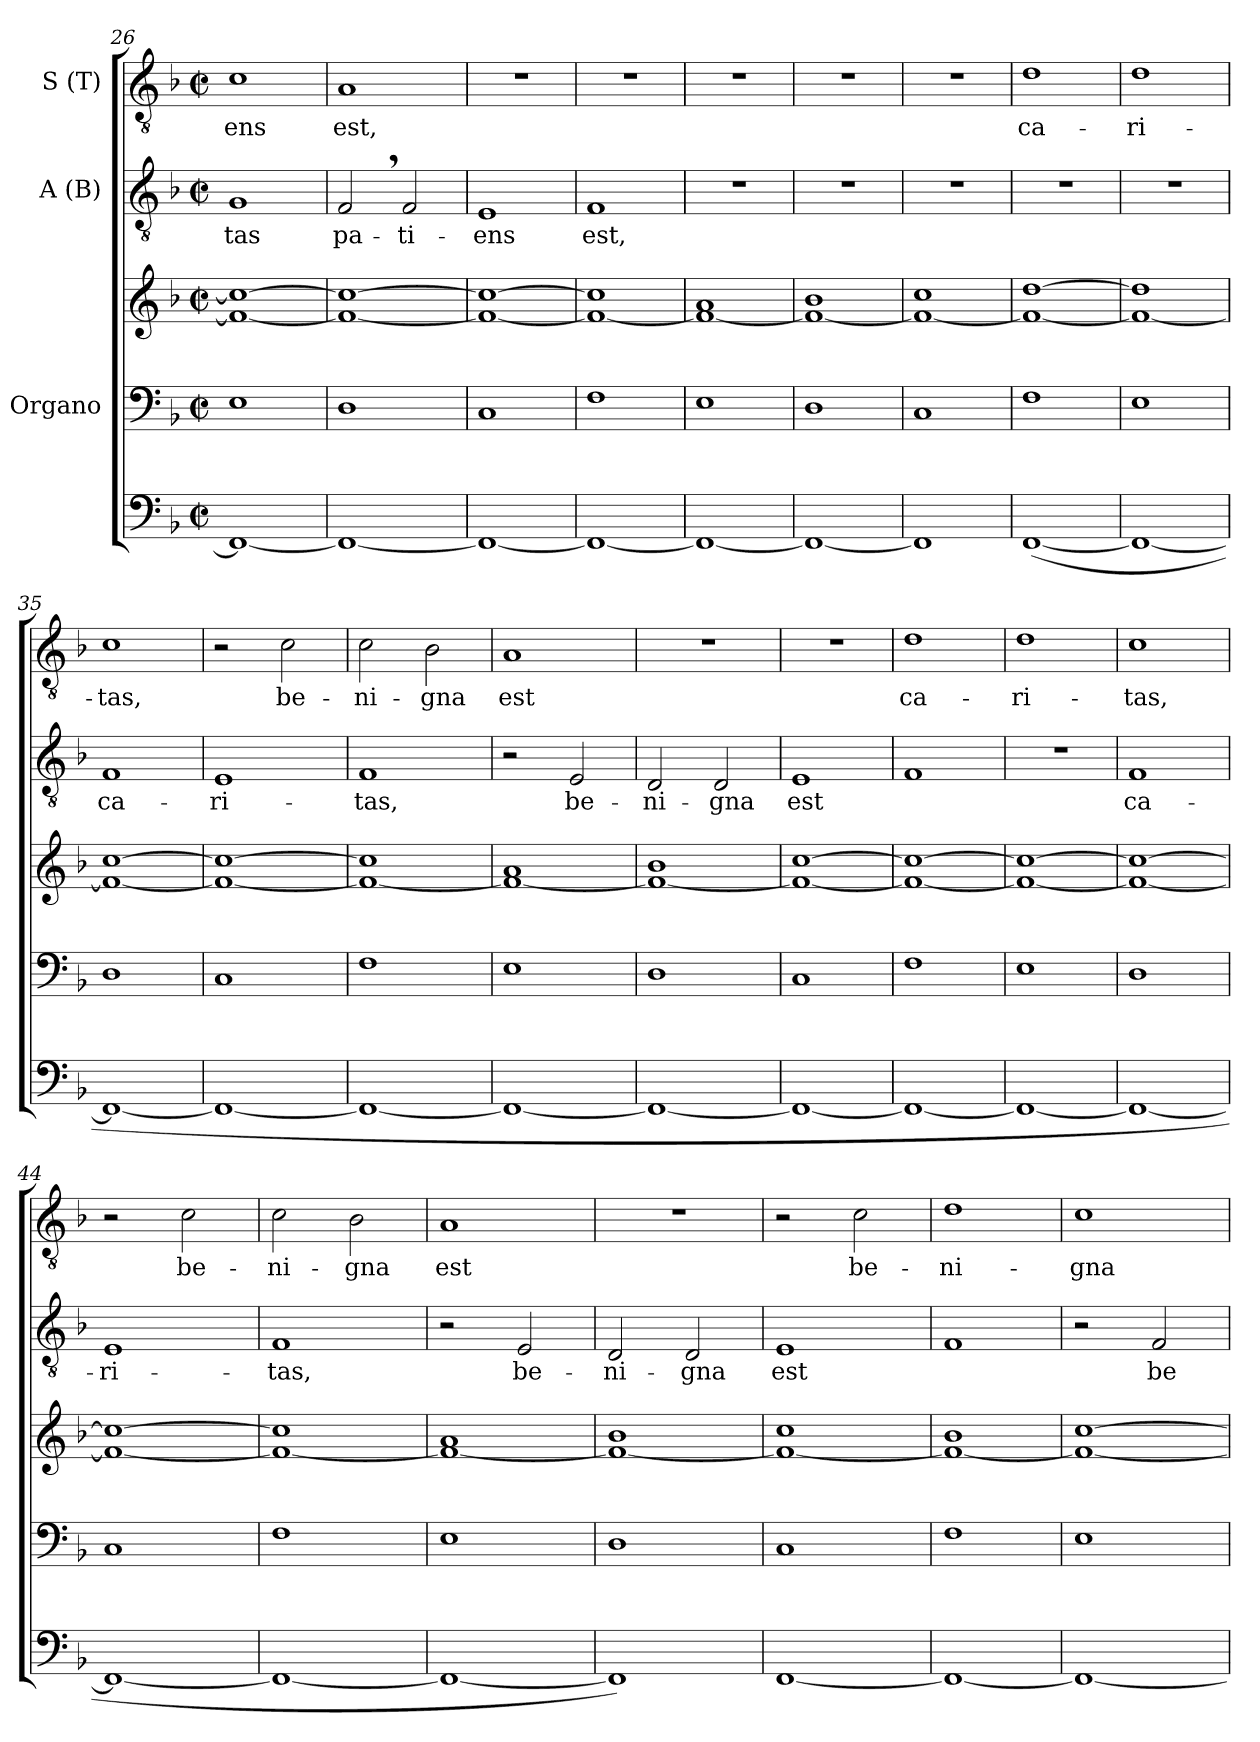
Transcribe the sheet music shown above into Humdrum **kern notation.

**kern	**kern	**kern	**kern	**text	**kern	**text
*part4	*part3	*part3	*part2	*part2	*part1	*part1
*staff5	*staff4	*staff3	*staff2	*staff2	*staff1	*staff1
*	*I"Organo	*	*I"A (B)	*	*I"S (T)	*
*clefF4	*clefF4	*clefG2	*clefGv2	*	*clefGv2	*
*k[b-]	*k[b-]	*k[b-]	*k[b-]	*	*k[b-]	*
*F:	*F:	*F:	*F:	*	*F:	*
*M2/2	*M2/2	*M2/2	*M2/2	*	*M2/2	*
*met(c|)	*met(c|)	*met(c|)	*met(c|)	*	*met(c|)	*
=26	=26	=26	=26	=26	=26	=26
!	!	!	!	!LO:LY:b	!	!LO:LY:b
1FF_	1E	1f_ 1cc_	1G	-tas	1c	-ens
=27	=27	=27	=27	=27	=27	=27
!	!	!	!	!LO:LY:b	!	!LO:LY:b
1FF_	1D	1f_ 1cc_	2F,>/	pa-	1A	est,
!	!	!	!	!LO:LY:b	!	!
.	.	.	2F/	-ti-	.	.
=28	=28	=28	=28	=28	=28	=28
!	!	!	!	!LO:LY:b	!	!
1FF_	1C	1f_ 1cc_	1E	-ens	1r	.
=29	=29	=29	=29	=29	=29	=29
!	!	!	!	!LO:LY:b	!	!
1FF_	1F	1f_ 1cc]	1F	est,	1r	.
=30	=30	=30	=30	=30	=30	=30
1FF_	1E	1f_ 1a	1r	.	1r	.
=31	=31	=31	=31	=31	=31	=31
1FF_	1D	1f_ 1b-	1r	.	1r	.
=32	=32	=32	=32	=32	=32	=32
1FF]	1C	1f_ 1cc	1r	.	1r	.
!!LO:LB:g=z
=33	=33	=33	=33	=33	=33	=33
!	!	!	!	!	!	!LO:LY:b
(<[<1FF	1F	1f_ [>1dd	1r	.	1d	ca-
=34	=34	=34	=34	=34	=34	=34
!	!	!	!	!	!	!LO:LY:b
1FF_	1E	1f_ 1dd]	1r	.	1d	-ri-
=35	=35	=35	=35	=35	=35	=35
!	!	!	!	!LO:LY:b	!	!LO:LY:b
1FF_	1D	1f_ [>1cc	1F	ca-	1c	-tas,
=36	=36	=36	=36	=36	=36	=36
!	!	!	!	!LO:LY:b	!	!
1FF_	1C	1f_ 1cc_	1E	-ri-	2r	.
!	!	!	!	!	!	!LO:LY:b
.	.	.	.	.	2c\	be-
=37	=37	=37	=37	=37	=37	=37
!	!	!	!	!LO:LY:b	!	!LO:LY:b
1FF_	1F	1f_ 1cc]	1F	-tas,	2c\	-ni-
!	!	!	!	!	!	!LO:LY:b
.	.	.	.	.	2B-\	-gna
=38	=38	=38	=38	=38	=38	=38
!	!	!	!	!	!	!LO:LY:b
1FF_	1E	1f_ 1a	2r	.	1A	est
!	!	!	!	!LO:LY:b	!	!
.	.	.	2E/	be-	.	.
=39	=39	=39	=39	=39	=39	=39
!	!	!	!	!LO:LY:b	!	!
1FF_	1D	1f_ 1b-	2D/	-ni-	1r	.
!	!	!	!	!LO:LY:b	!	!
.	.	.	2D/	-gna	.	.
=40	=40	=40	=40	=40	=40	=40
!	!	!	!	!LO:LY:b	!	!
1FF_	1C	1f_ [>1cc	1E	est	1r	.
=41	=41	=41	=41	=41	=41	=41
!	!	!	!	!	!	!LO:LY:b
1FF_	1F	1f_ 1cc_	1F	.	1d	ca-
=42	=42	=42	=42	=42	=42	=42
!	!	!	!	!	!	!LO:LY:b
1FF_	1E	1f_ 1cc_	1r	.	1d	-ri-
=43	=43	=43	=43	=43	=43	=43
!	!	!	!	!LO:LY:b	!	!LO:LY:b
1FF_	1D	1f_ 1cc_	1F	ca-	1c	-tas,
=44	=44	=44	=44	=44	=44	=44
!	!	!	!	!LO:LY:b	!	!
1FF_	1C	1f_ 1cc_	1E	-ri-	2r	.
!	!	!	!	!	!	!LO:LY:b
.	.	.	.	.	2c\	be-
=45	=45	=45	=45	=45	=45	=45
!	!	!	!	!LO:LY:b	!	!LO:LY:b
1FF_	1F	1f_ 1cc]	1F	-tas,	2c\	-ni-
!	!	!	!	!	!	!LO:LY:b
.	.	.	.	.	2B-\	-gna
=46	=46	=46	=46	=46	=46	=46
!	!	!	!	!	!	!LO:LY:b
1FF_	1E	1f_ 1a	2r	.	1A	est
!	!	!	!	!LO:LY:b	!	!
.	.	.	2E/	be-	.	.
=47	=47	=47	=47	=47	=47	=47
!	!	!	!	!LO:LY:b	!	!
1FF])	1D	1f_ 1b-	2D/	-ni-	1r	.
!	!	!	!	!LO:LY:b	!	!
.	.	.	2D/	-gna	.	.
!!LO:PB:g=z
=48	=48	=48	=48	=48	=48	=48
!	!	!	!	!LO:LY:b	!	!
[<1FF	1C	1f_ 1cc	1E	est	2r	.
!	!	!	!	!	!	!LO:LY:b
.	.	.	.	.	2c\	be-
=49	=49	=49	=49	=49	=49	=49
!	!	!	!	!	!	!LO:LY:b
1FF_	1F	1f_ 1b-	1F	.	1d	-ni-
=50	=50	=50	=50	=50	=50	=50
!	!	!	!	!	!	!LO:LY:b
1FF_	1E	1f_ [>1cc	2r	.	1c	-gna
!	!	!	!	!LO:LY:b	!	!
.	.	.	2F/	be-	.	.
=	=	=	=	=	=	=
*-	*-	*-	*-	*-	*-	*-
